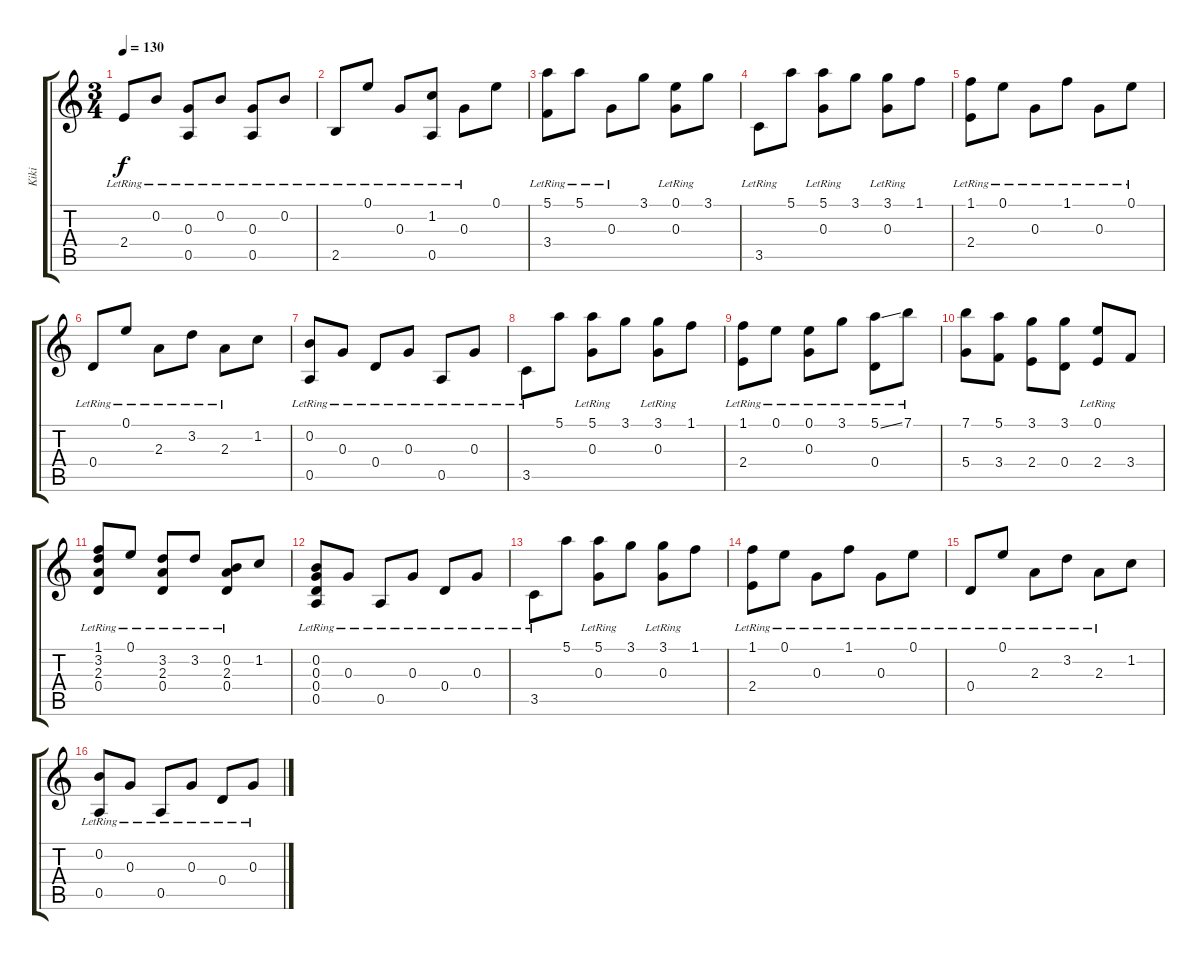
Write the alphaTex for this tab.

\track ("Kiki" "Kiki") {instrument acousticguitarnylon}
\staff {score tabs}
\tuning (E4 B3 G3 D3 A2 E2) {hide}
\ts (3 4)
\tempo 130
\clef g2
\ks c
2.4{lr}.8{dy f} 0.2{lr}.8 (0.3{lr} 0.5{lr}).8 0.2{lr}.8 (0.3{lr} 0.5{lr}).8 0.2{lr}.8 |
2.5{lr}.8 0.1{lr}.8 0.3{lr}.8 (1.2{lr} 0.5{lr}).8 0.3{lr}.8 0.1.8 |
(5.1 3.4{lr}).8 5.1{lr}.8 0.3{lr}.8 3.1.8 (0.1 0.3{lr}).8 3.1.8 |
3.5{lr}.8 5.1.8 (5.1 0.3{lr}).8 3.1.8 (3.1 0.3{lr}).8 1.1.8 |
(1.1 2.4{lr}).8 0.1{lr}.8 0.3{lr}.8 1.1{lr}.8 0.3{lr}.8 0.1{lr}.8 |
0.4{lr}.8 0.1{lr}.8 2.3{lr}.8 3.2{lr}.8 2.3{lr}.8 1.2.8 |
(0.2{lr} 0.5{lr}).8 0.3{lr}.8 0.4{lr}.8 0.3{lr}.8 0.5{lr}.8 0.3{lr}.8 |
3.5{lr}.8 5.1.8 (5.1 0.3{lr}).8 3.1.8 (3.1 0.3{lr}).8 1.1.8 |
(1.1 2.4{lr}).8 0.1{lr}.8 (0.1 0.3{lr}).8 3.1{lr}.8 (5.1{ss} 0.4{lr}).8 7.1{lr}.8 |
(7.1 5.4).8 (5.1 3.4).8 (3.1 2.4).8 (3.1 0.4).8 (0.1{lr} 2.4).8 3.4.8 |
(1.1 3.2{lr} 2.3{lr} 0.4).8 0.1{lr}.8 (3.2 2.3{lr} 0.4{lr}).8 3.2{lr}.8 (0.2 2.3{lr} 0.4{lr}).8 1.2.8 |
(0.2{lr} 0.3 0.4{lr} 0.5{lr}).8 0.3{lr}.8 0.5{lr}.8 0.3{lr}.8 0.4{lr}.8 0.3{lr}.8 |
3.5{lr}.8 5.1.8 (5.1 0.3{lr}).8 3.1.8 (3.1 0.3{lr}).8 1.1.8 |
(1.1 2.4{lr}).8 0.1{lr}.8 0.3{lr}.8 1.1{lr}.8 0.3{lr}.8 0.1{lr}.8 |
0.4{lr}.8 0.1{lr}.8 2.3{lr}.8 3.2{lr}.8 2.3{lr}.8 1.2.8 |
(0.2{lr} 0.5{lr}).8 0.3{lr}.8 0.5{lr}.8 0.3{lr}.8 0.4{lr}.8 0.3{lr}.8
